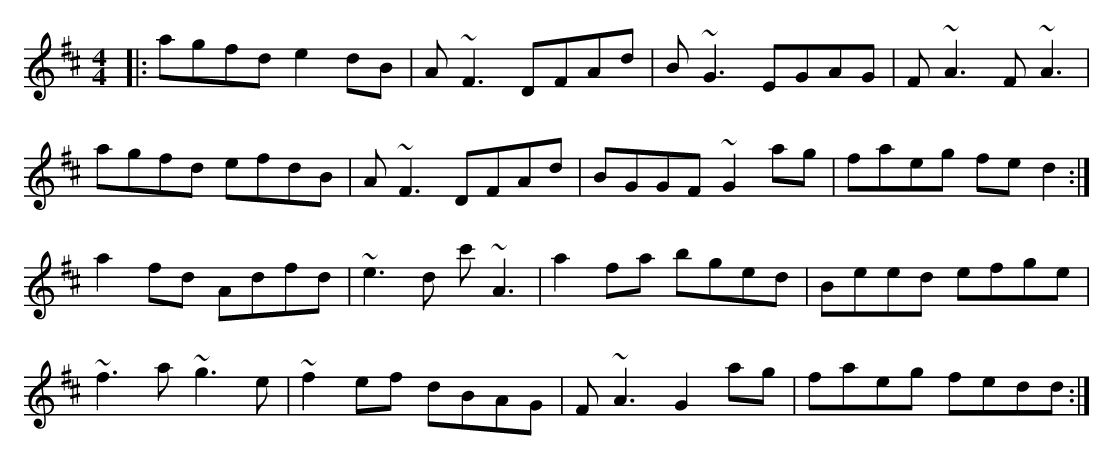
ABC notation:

X:1
M:4/4
K:D
|:agfd e2dB|A~F3 DFAd|B~G3 EGAG|F~A3 F~A3|
agfd efdB|A~F3 DFAd|BGGF ~G2ag|faeg fed2:|
a2fd Adfd|~e3d c'~A3|a2fa bged|Beed efge|
~f3a ~g3e|~f2ef dBAG|F~A3 G2ag|faeg fedd:|
